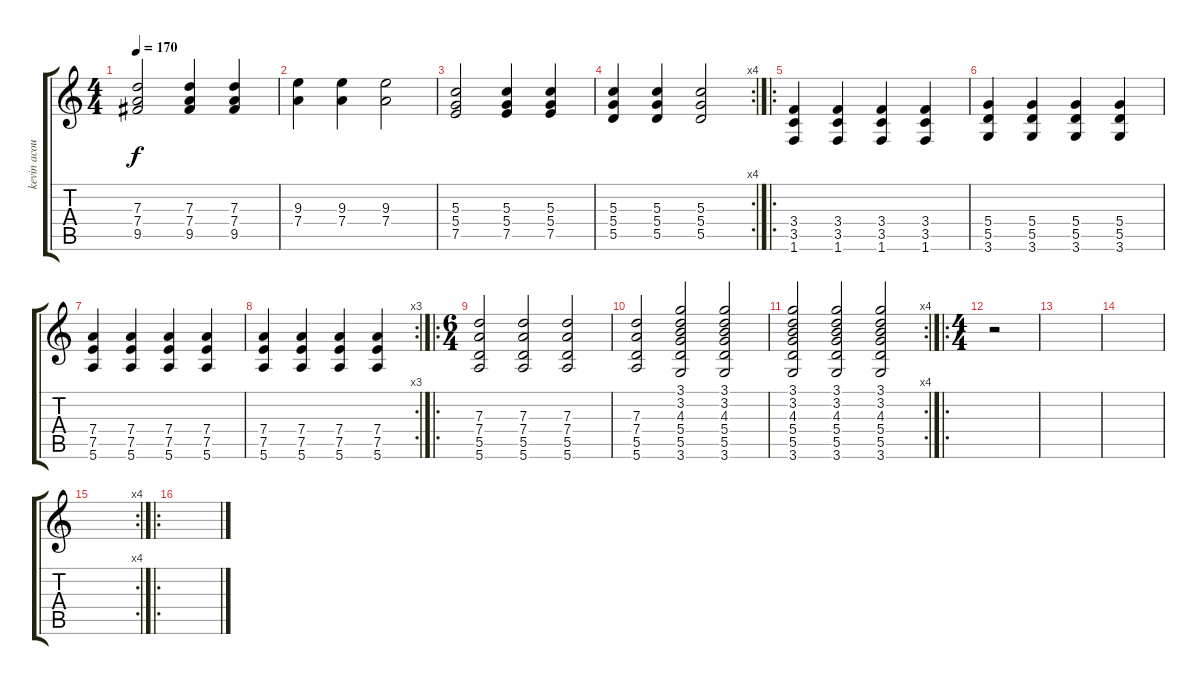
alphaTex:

\track ("kevin acoustic" "kevin acou") {instrument acousticguitarnylon}
\staff {score tabs}
\tuning (E4 B3 G3 D3 A2 E2) {hide}
\ts (4 4)
\tempo 170
\clef g2
\ks c
(7.3 7.4 9.5).2{dy f instrument acousticguitarnylon} (7.3 7.4 9.5).4 (7.3 7.4 9.5).4 |
(9.3 7.4).4 (9.3 7.4).4 (9.3 7.4).2 |
(5.3 5.4 7.5).2 (5.3 5.4 7.5).4 (5.3 5.4 7.5).4 |
\rc 4
(5.3 5.4 5.5).4 (5.3 5.4 5.5).4 (5.3 5.4 5.5).2 |
\ro
(3.4 3.5 1.6).4 (3.4 3.5 1.6).4 (3.4 3.5 1.6).4 (3.4 3.5 1.6).4 |
(5.4 5.5 3.6).4 (5.4 5.5 3.6).4 (5.4 5.5 3.6).4 (5.4 5.5 3.6).4 |
(7.4 7.5 5.6).4 (7.4 7.5 5.6).4 (7.4 7.5 5.6).4 (7.4 7.5 5.6).4 |
\rc 3
(7.4 7.5 5.6).4 (7.4 7.5 5.6).4 (7.4 7.5 5.6).4 (7.4 7.5 5.6).4 |
\ro
\ts (6 4)
(7.3 7.4 5.5 5.6).2 (7.3 7.4 5.5 5.6).2 (7.3 7.4 5.5 5.6).2 |
(7.3 7.4 5.5 5.6).2 (3.1 3.2 4.3 5.4 5.5 3.6).2 (3.1 3.2 4.3 5.4 5.5 3.6).2 |
\rc 4
(3.1 3.2 4.3 5.4 5.5 3.6).2 (3.1 3.2 4.3 5.4 5.5 3.6).2 (3.1 3.2 4.3 5.4 5.5 3.6).2 |
\ro
\ts (4 4)
r.2 |
|
|
\rc 4
|
\ro
